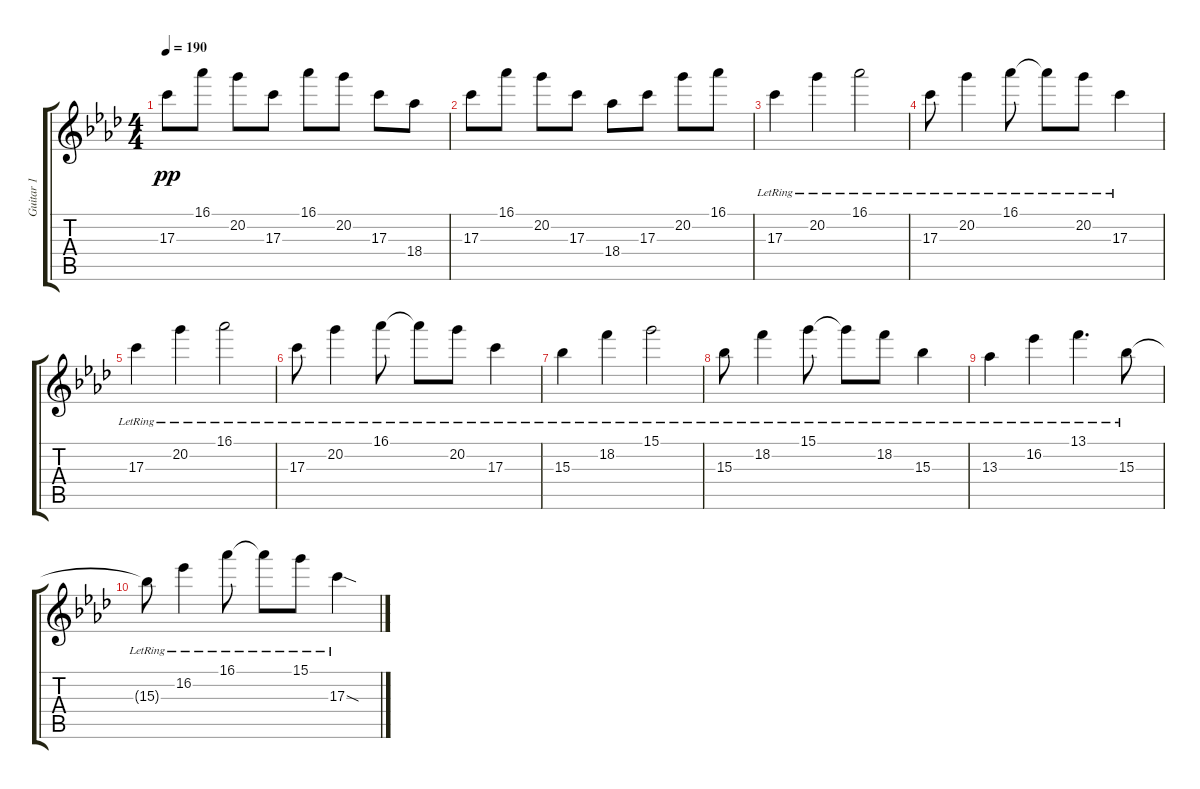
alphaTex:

\track ("Guitar 1" "Guitar 1") {instrument contrabass}
\staff {score tabs}
\tuning (E4 B3 G3 D3 A2 E2) {hide}
\ts (4 4)
\tempo 190
\clef g2
\ks ab
17.3.8{dy pp} 16.1.8 20.2.8 17.3.8 16.1.8 20.2.8 17.3.8 18.4.8 |
17.3.8 16.1.8 20.2.8 17.3.8 18.4.8 17.3.8 20.2.8 16.1.8 |
17.3{lr}.4 20.2{lr}.4 16.1{lr}.2 |
17.3{lr}.8 20.2{lr}.4 16.1{lr}.8 16.1{lr t}.8 20.2{lr}.8 17.3{lr}.4 |
17.3{lr}.4 20.2{lr}.4 16.1{lr}.2 |
17.3{lr}.8 20.2{lr}.4 16.1{lr}.8 16.1{lr t}.8 20.2{lr}.8 17.3{lr}.4 |
15.3{lr}.4 18.2{lr}.4 15.1{lr}.2 |
15.3{lr}.8 18.2{lr}.4 15.1{lr}.8 15.1{lr t}.8 18.2{lr}.8 15.3{lr}.4 |
13.3{lr}.4 16.2{lr}.4 13.1{lr}.4{d} 15.3{lr}.8 |
15.3{lr t}.8 16.2{lr}.4 16.1{lr}.8 16.1{lr t}.8 15.1{lr}.8 17.3{sod lr}.4
